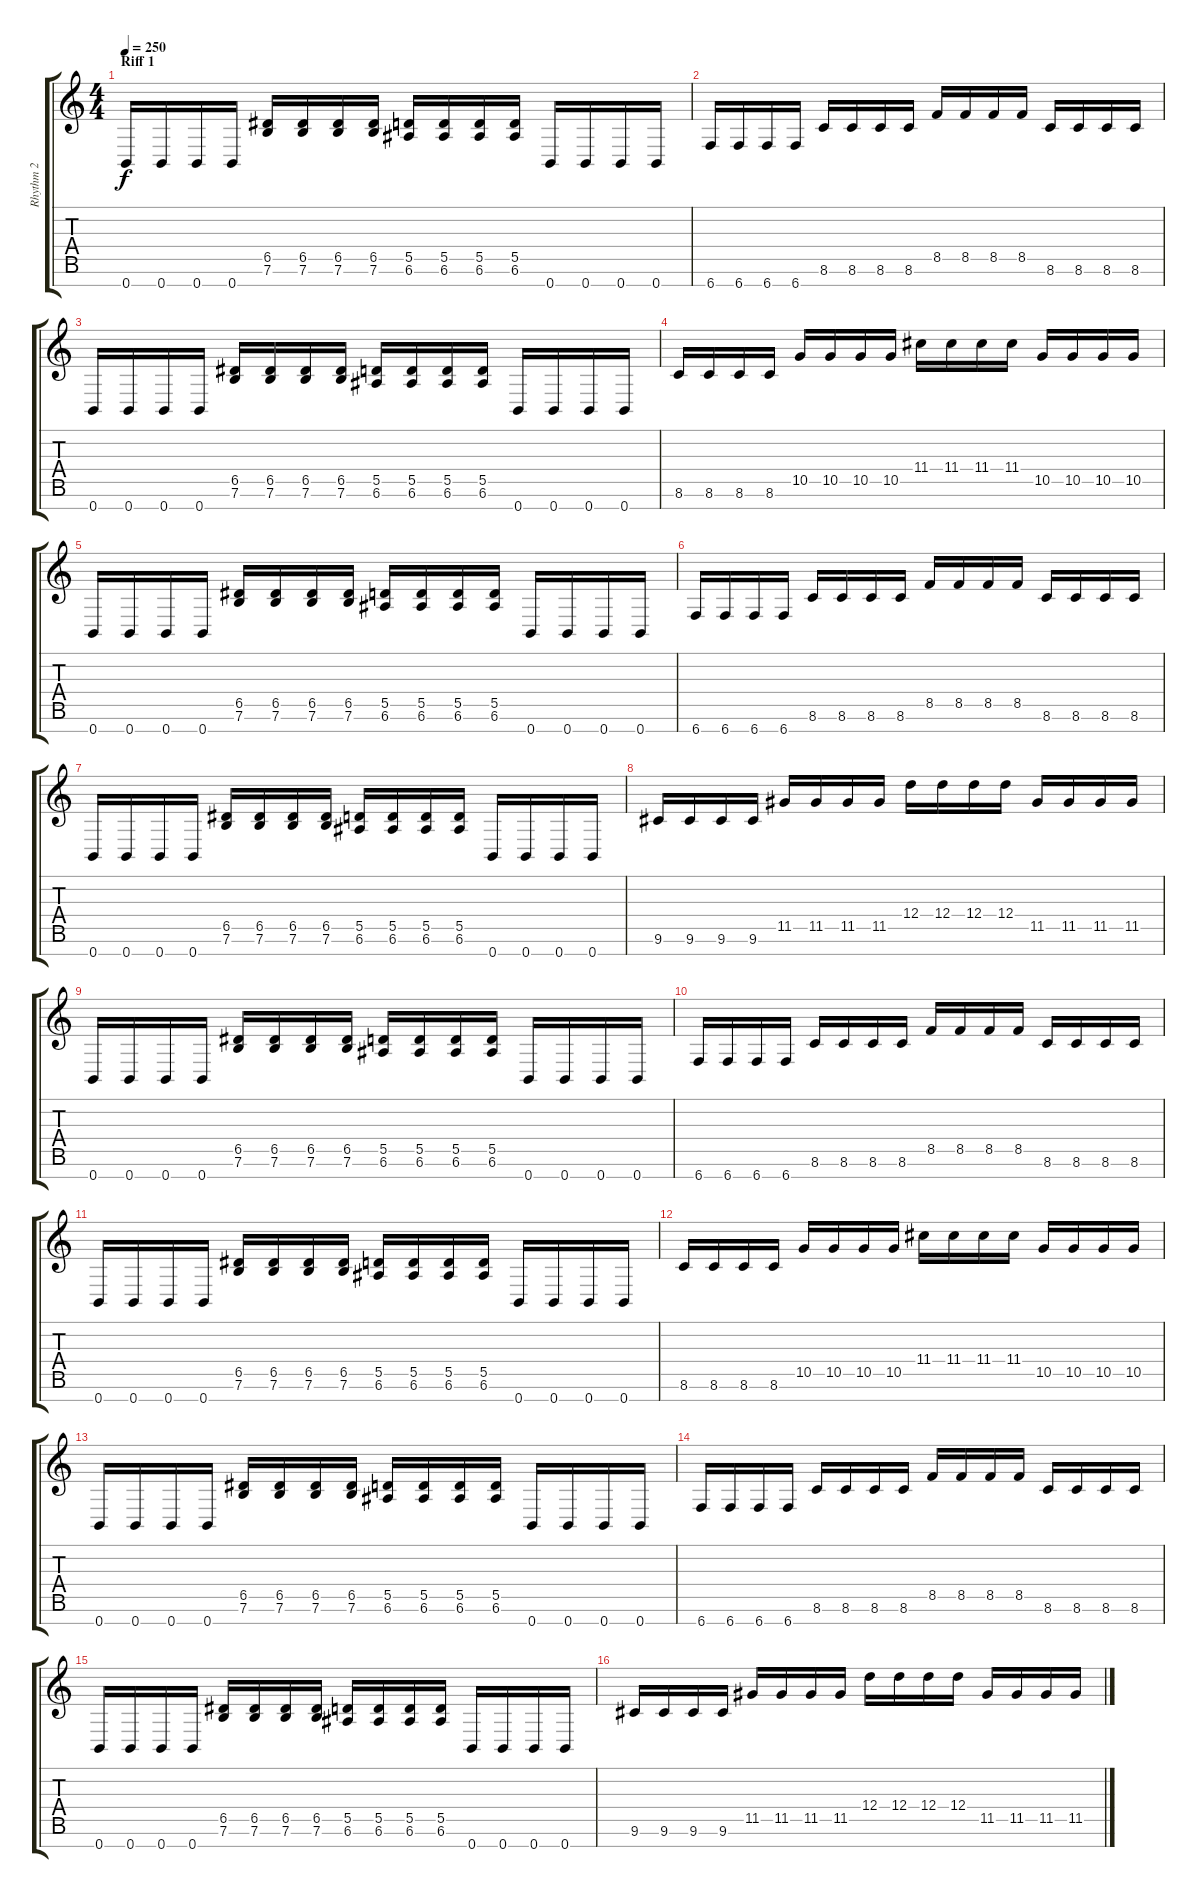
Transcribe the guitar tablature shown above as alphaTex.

\track ("Rhythm 2" "Rhythm 2") {instrument overdrivenguitar}
\staff {score tabs}
\tuning (E4 B3 G3 D3 A2 E2 B1) {hide}
\ts (4 4)
\section ("" "Riff 1")
\tempo 250
\clef g2
\ks c
0.7.16{dy f instrument overdrivenguitar} 0.7.16 0.7.16 0.7.16 (6.5 7.6).16 (6.5 7.6).16 (6.5 7.6).16 (6.5 7.6).16 (5.5 6.6).16 (5.5 6.6).16 (5.5 6.6).16 (5.5 6.6).16 0.7.16 0.7.16 0.7.16 0.7.16 |
6.7.16 6.7.16 6.7.16 6.7.16 8.6.16 8.6.16 8.6.16 8.6.16 8.5.16 8.5.16 8.5.16 8.5.16 8.6.16 8.6.16 8.6.16 8.6.16 |
0.7.16 0.7.16 0.7.16 0.7.16 (6.5 7.6).16 (6.5 7.6).16 (6.5 7.6).16 (6.5 7.6).16 (5.5 6.6).16 (5.5 6.6).16 (5.5 6.6).16 (5.5 6.6).16 0.7.16 0.7.16 0.7.16 0.7.16 |
8.6.16 8.6.16 8.6.16 8.6.16 10.5.16 10.5.16 10.5.16 10.5.16 11.4.16 11.4.16 11.4.16 11.4.16 10.5.16 10.5.16 10.5.16 10.5.16 |
0.7.16 0.7.16 0.7.16 0.7.16 (6.5 7.6).16 (6.5 7.6).16 (6.5 7.6).16 (6.5 7.6).16 (5.5 6.6).16 (5.5 6.6).16 (5.5 6.6).16 (5.5 6.6).16 0.7.16 0.7.16 0.7.16 0.7.16 |
6.7.16 6.7.16 6.7.16 6.7.16 8.6.16 8.6.16 8.6.16 8.6.16 8.5.16 8.5.16 8.5.16 8.5.16 8.6.16 8.6.16 8.6.16 8.6.16 |
0.7.16 0.7.16 0.7.16 0.7.16 (6.5 7.6).16 (6.5 7.6).16 (6.5 7.6).16 (6.5 7.6).16 (5.5 6.6).16 (5.5 6.6).16 (5.5 6.6).16 (5.5 6.6).16 0.7.16 0.7.16 0.7.16 0.7.16 |
9.6.16 9.6.16 9.6.16 9.6.16 11.5.16 11.5.16 11.5.16 11.5.16 12.4.16 12.4.16 12.4.16 12.4.16 11.5.16 11.5.16 11.5.16 11.5.16 |
0.7.16 0.7.16 0.7.16 0.7.16 (6.5 7.6).16 (6.5 7.6).16 (6.5 7.6).16 (6.5 7.6).16 (5.5 6.6).16 (5.5 6.6).16 (5.5 6.6).16 (5.5 6.6).16 0.7.16 0.7.16 0.7.16 0.7.16 |
6.7.16 6.7.16 6.7.16 6.7.16 8.6.16 8.6.16 8.6.16 8.6.16 8.5.16 8.5.16 8.5.16 8.5.16 8.6.16 8.6.16 8.6.16 8.6.16 |
0.7.16 0.7.16 0.7.16 0.7.16 (6.5 7.6).16 (6.5 7.6).16 (6.5 7.6).16 (6.5 7.6).16 (5.5 6.6).16 (5.5 6.6).16 (5.5 6.6).16 (5.5 6.6).16 0.7.16 0.7.16 0.7.16 0.7.16 |
8.6.16 8.6.16 8.6.16 8.6.16 10.5.16 10.5.16 10.5.16 10.5.16 11.4.16 11.4.16 11.4.16 11.4.16 10.5.16 10.5.16 10.5.16 10.5.16 |
0.7.16 0.7.16 0.7.16 0.7.16 (6.5 7.6).16 (6.5 7.6).16 (6.5 7.6).16 (6.5 7.6).16 (5.5 6.6).16 (5.5 6.6).16 (5.5 6.6).16 (5.5 6.6).16 0.7.16 0.7.16 0.7.16 0.7.16 |
6.7.16 6.7.16 6.7.16 6.7.16 8.6.16 8.6.16 8.6.16 8.6.16 8.5.16 8.5.16 8.5.16 8.5.16 8.6.16 8.6.16 8.6.16 8.6.16 |
0.7.16 0.7.16 0.7.16 0.7.16 (6.5 7.6).16 (6.5 7.6).16 (6.5 7.6).16 (6.5 7.6).16 (5.5 6.6).16 (5.5 6.6).16 (5.5 6.6).16 (5.5 6.6).16 0.7.16 0.7.16 0.7.16 0.7.16 |
9.6.16 9.6.16 9.6.16 9.6.16 11.5.16 11.5.16 11.5.16 11.5.16 12.4.16 12.4.16 12.4.16 12.4.16 11.5.16 11.5.16 11.5.16 11.5.16
